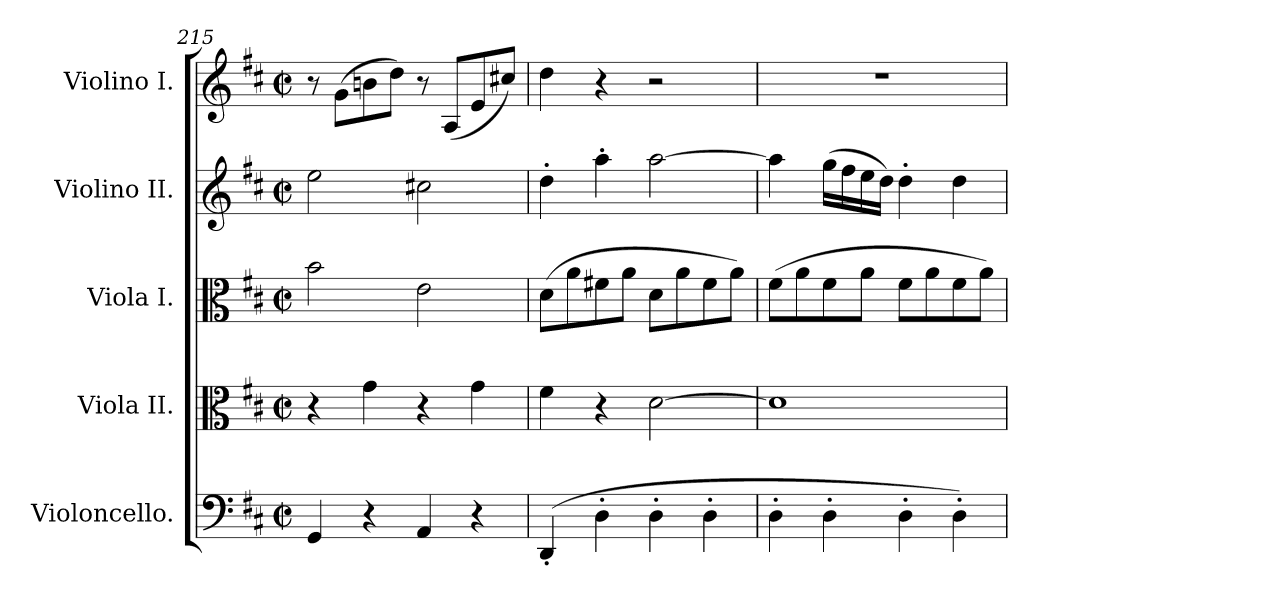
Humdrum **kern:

**kern	**kern	**kern	**kern	**kern
*part5	*part4	*part3	*part2	*part1
*staff5	*staff4	*staff3	*staff2	*staff1
*I"Violoncello.	*I"Viola II.	*I"Viola I.	*I"Violino II.	*I"Violino I.
*I'Vc	*I'Vla	*I'Vla	*I'Vln	*I'Vln
*clefF4	*clefC3	*clefC3	*clefG2	*clefG2
*k[f#c#]	*k[f#c#]	*k[f#c#]	*k[f#c#]	*k[f#c#]
*M2/2	*M2/2	*M2/2	*M2/2	*M2/2
*met(c|)	*met(c|)	*met(c|)	*met(c|)	*met(c|)
=215	=215	=215	=215	=215
4GG/	4r	2b\	2ee\	8r
.	.	.	.	(>8g\L
4r	4g\	.	.	8bn\
.	.	.	.	8dd\J)
4AA/	4r	2e\	2cc#X\	8r
.	.	.	.	(<8A/L
4r	4g\	.	.	8e/
.	.	.	.	8cc#X/J)
=216	=216	=216	=216	=216
(>4DD'/	4f#\	(>8d\L	4dd'\	4dd\
.	.	8a\	.	.
4D'\	4r	8f#X\	4aa'\	4r
.	.	8a\J	.	.
4D'\	[2d\	8d\L	[2aa\	2r
.	.	8a\	.	.
4D'\	.	8f#\	.	.
.	.	8a\J)	.	.
=217	=217	=217	=217	=217
4D'\	1d]	(>8f#\L	4aa\]	1r
.	.	8a\	.	.
4D'\	.	8f#\	(>16gg\LL	.
.	.	.	16ff#\	.
.	.	8a\J	16ee\	.
.	.	.	16dd\JJ)	.
4D'\	.	8f#\L	4dd'\	.
.	.	8a\	.	.
4D'\)	.	8f#\	4dd\	.
.	.	8a\J)	.	.
=	=	=	=	=
*-	*-	*-	*-	*-
